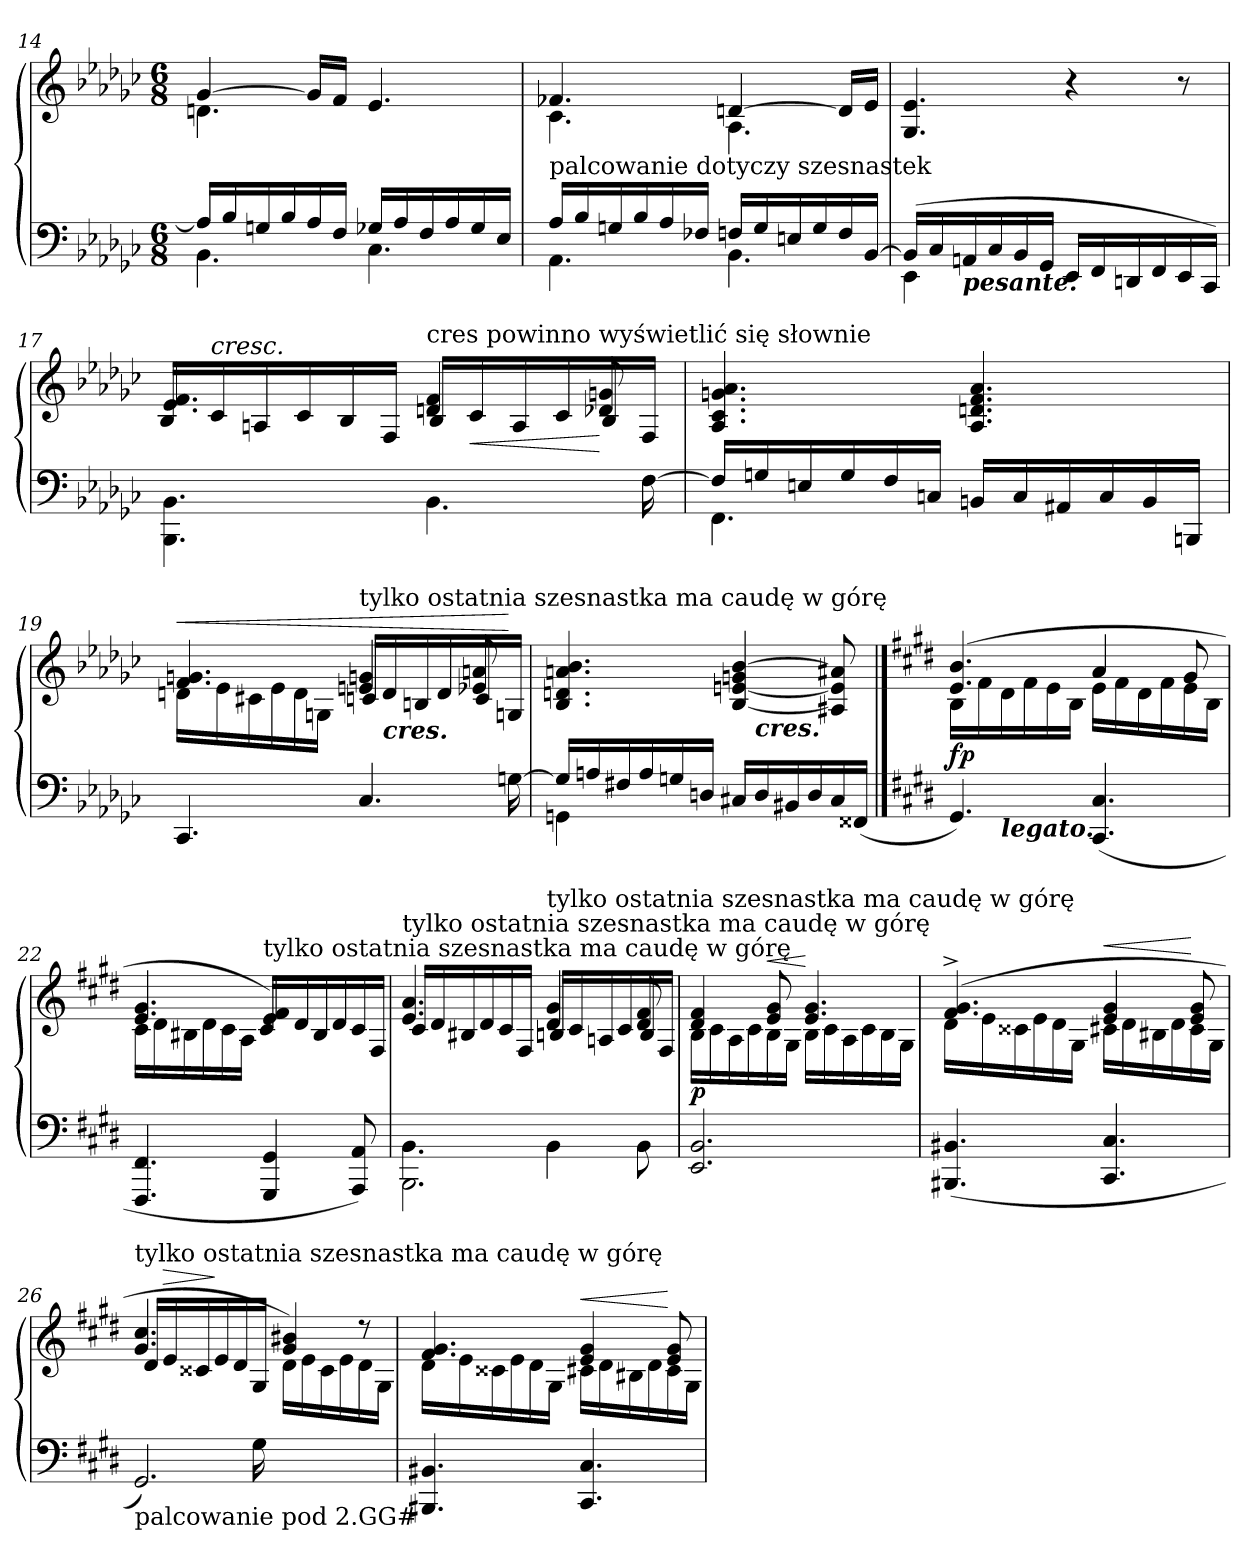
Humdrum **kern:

**kern	**kern	**dynam
*part1	*part1	*part1
*staff2	*staff1	*staff1/2
*clefF4	*clefG2	*
*k[b-e-a-d-g-c-]	*k[b-e-a-d-g-c-]	*
*M6/8	*M6/8	*
=14	=14	=14
*^	*^	*
16A-LL]	4.BB-	[4g-	4.dn	.
16B-	.	.	.	.
16Gn	.	.	.	.
16B-	.	.	.	.
16A-	.	16g-LL]	.	.
16FJJ	.	16fJJ	.	.
16G-XLL	4.C-	4.e-	4.rAyy	.
16A-	.	.	.	.
16F	.	.	.	.
16A-	.	.	.	.
16G-	.	.	.	.
16E-JJ	.	.	.	.
=15	=15	=15	=15	=15
!LO:TX:a:t=palcowanie dotyczy szesnastek	!	!	!	!
16A-LL	4.AA-	4.f-X	4.c-	.
16B-	.	.	.	.
16Gn	.	.	.	.
16B-	.	.	.	.
16A-	.	.	.	.
16F-XJJ	.	.	.	.
16FnLL	4.BB-	[4dn	4.A-	.
16G	.	.	.	.
16En	.	.	.	.
16G	.	.	.	.
16F	.	16dLL]	.	.
[16BB-JJ	.	16e-JJ	.	.
*	*	*v	*v	*
=16	=16	=16	=16
(>16BB-LL]	4EE-	4.G- 4.e-	.
16C-	.	.	.
!LO:TX:b:Bi:t=pesante.	!	!	!
16AAn	.	.	.
16C-	.	.	.
16BB-	8rAAAyy	.	.
16GG-JJ	.	.	.
16EE-LL	4.rFFFyy	4r	.
16FF	.	.	.
16DDn	.	.	.
16FF	.	.	.
16EE-	.	8r	.
16CC-JJ)	.	.	.
=17	=17	=17	=17
*	*	*^	*
4.rAyy	4.BBB-\ 4.BB-\	4.e- 4.f	16B-/LL	.
!	!	!	!	!LO:HP:a
.	.	.	16c-/	<
.	.	.	16An/	.
.	.	.	16c-/	.
.	.	.	16B-/	.
.	.	.	16F/JJ	.
!	!	!LO:TX:a:t=cres powinno wyświetlić się słownie	!	!
4rAyy	4.BB-	4dn 4f	16B-/LL	.
.	.	.	16c-/	<
.	.	.	16A/	.
.	.	.	16c-/	.
16rAyy	.	8d-X 8gn	16B-/	[
[16F\	.	.	16F/JJ	.
*v	*v	*	*	*
*	*v	*v	*
.	.	[
=18	=18	=18
*^	*	*
16FLL]	4.FF	4.A- 4.c- 4.gn 4.a-	.
16Gn	.	.	.
16En	.	.	.
16G	.	.	.
16F	.	.	.
16CnJJ	.	.	.
16BBnLL	4.rAAAyy	4.A- 4.dn 4.f 4.a-	.
16C	.	.	.
16AA#X	.	.	.
16C	.	.	.
16BB	.	.	.
16BBBnJJ	.	.	.
=19	=19	=19	=19
*	*	*^	*
!	!	!	!	!LO:HP:a
4.rcyy	4.CC-/	4.f 4.gn	16dnLL	<
.	.	.	16e-	.
.	.	.	16c#X	.
.	.	.	16e-	.
.	.	.	16d	.
.	.	.	16GnJJ	.
!	!	!LO:TX:a:t=tylko ostatnia szesnastka ma caudę w górę	!	!
4rcyy	4.C-/	4en 4gn	16cn\LL	.
!	!	!	!LO:TX:c:Bi:t=cres.	!
.	.	.	16d	.
.	.	.	16Bn	.
.	.	.	16d	.
16rAyy	.	8e-X 8an	16c	.
[16Gn\	.	.	16Gn/JJ	[
=20	=20	=20	=20	=20
16GnLL]	4GGn	4.B- 4.dn 4.an 4.b-	4..ryy	.
16An	.	.	.	.
16F#X	.	.	.	.
16A	.	.	.	.
16G	8ryy	.	.	.
16DnJJ	.	.	.	.
16C#XLL	4.rAAAyy	[4B- [4en 4gn [4b-	.	.
!	!	!	!LO:TX:c:Bi:t=cres.	!
16D	.	.	4ryy	.
16BB#X	.	.	.	.
16D	.	.	.	.
16C#	.	8A#X] 8e] 8a#X]	.	.
(<16FF##XJJ	.	.	16ryy	.
==21	==21	==21	==21	==21
*k[f#c#g#d#]	*	*k[f#c#g#d#]	*	*
4.GG#)	8ryy	(>4.e 4.b	16BLL	fp
.	.	.	16f#	.
!	!LO:TX:b:Bi:t=legato.	!	!	!
.	2ryy	.	16d#	.
.	.	.	16f#	.
.	.	.	16e	.
.	.	.	16BJJ	.
(<4.CC# 4.C#	.	4a	16eLL	.
.	.	.	16f#	.
.	.	.	16d#	.
.	.	.	16f#	.
.	8ryy	8g#	16e	.
.	.	.	16BJJ	.
*v	*v	*	*	*
=22	=22	=22	=22
4.FFF# 4.FF#	4.e 4.g#	16c#LL	.
.	.	16d#	.
.	.	16B#X	.
.	.	16d#	.
.	.	16c#	.
.	.	16AJJ	.
!	!LO:TX:a:t=tylko ostatnia szesnastka ma caudę w górę	!	!
!	!LO:N:vis=4	!	!
4GGG# 4GG#	4.e 4.f#)	16c#\LL	.
.	.	16d#	.
.	.	16B#	.
.	.	16d#	.
8AAA 8AA)	.	16c#	.
.	.	16F#/JJ	.
=23	=23	=23	=23
*^	*	*	*
!	!	!LO:TX:a:t=tylko ostatnia szesnastka ma caudę w górę	!	!
4.BB\	2.BBB	4.e 4.a	16c#\LL	.
.	.	.	16d#	.
.	.	.	16B#X	.
.	.	.	16d#	.
.	.	.	16c#	.
.	.	.	16F#/JJ	.
!	!	!LO:TX:a:t=tylko ostatnia szesnastka ma caudę w górę	!	!
4BB\	.	4d# 4g#	16Bn\LL	.
.	.	.	16c#	.
.	.	.	16An	.
.	.	.	16c#	.
8BB\	.	8d# 8f#	16B	.
.	.	.	16F#/JJ	.
*v	*v	*	*	*
=24	=24	=24	=24
!	!	!	!LO:DY:b
2.EE 2.BB	4d# 4f#	16BLL	p
.	.	16c#	.
.	.	16A	.
.	.	16c#	.
!	!	!	!LO:HP:a
.	8e 8g#	16B	<
.	.	16G#JJ	.
.	4.e 4.g#	16BLL	[
.	.	16c#	.
.	.	16A	.
.	.	16c#	.
.	.	16B	.
.	.	16G#JJ	.
=25	=25	=25	=25
(<4.BBB#X 4.BB#X	(>4.f#^> 4.g#^>	16d#LL	.
.	.	16e	.
.	.	16c##X	.
.	.	16e	.
.	.	16d#	.
.	.	16G#JJ	.
!	!	!	!LO:HP:a
4.CC# 4.C#	4e 4g#	16c#XLL	<
.	.	16d#	.
.	.	16B#X	.
.	.	16d#	.
.	8e 8g#	16c#	[
.	.	16G#JJ	.
=26	=26	=26	=26
*^	*	*	*
!	!	!LO:TX:a:t=tylko ostatnia szesnastka ma caudę w górę	!	!
!LO:TX:b:t=palcowanie pod 2.GG#	!	!	!	!
2.GG#)	4ryy	4.g# 4.cc#	16d#\LL	.
!	!	!	!	!LO:HP:a
.	.	.	16e	>
.	.	.	16c##X	.
.	.	.	16e	]
.	16ryy	.	16d#	.
.	16G#	.	16G#/JJ	.
.	4.rCCyy	4g# 4b#X)	16d#LL	.
.	.	.	16e	.
.	.	.	16c##	.
.	.	.	16e	.
.	.	8r	16d#	.
.	.	.	16G#JJ	.
*v	*v	*	*	*
=27	=27	=27	=27
4.BBB#X 4.BB#X	4.f# 4.g#	16d#LL	.
.	.	16e	.
.	.	16c##X	.
.	.	16e	.
.	.	16d#	.
.	.	16G#JJ	.
!	!	!	!LO:HP:a
4.CC# 4.C#	4e 4g#	16c#XLL	<
.	.	16d#	.
.	.	16B#X	.
.	.	16d#	.
.	8e 8g#	16c#	[
.	.	16G#JJ	.
*	*v	*v	*
=	=	=
*-	*-	*-
